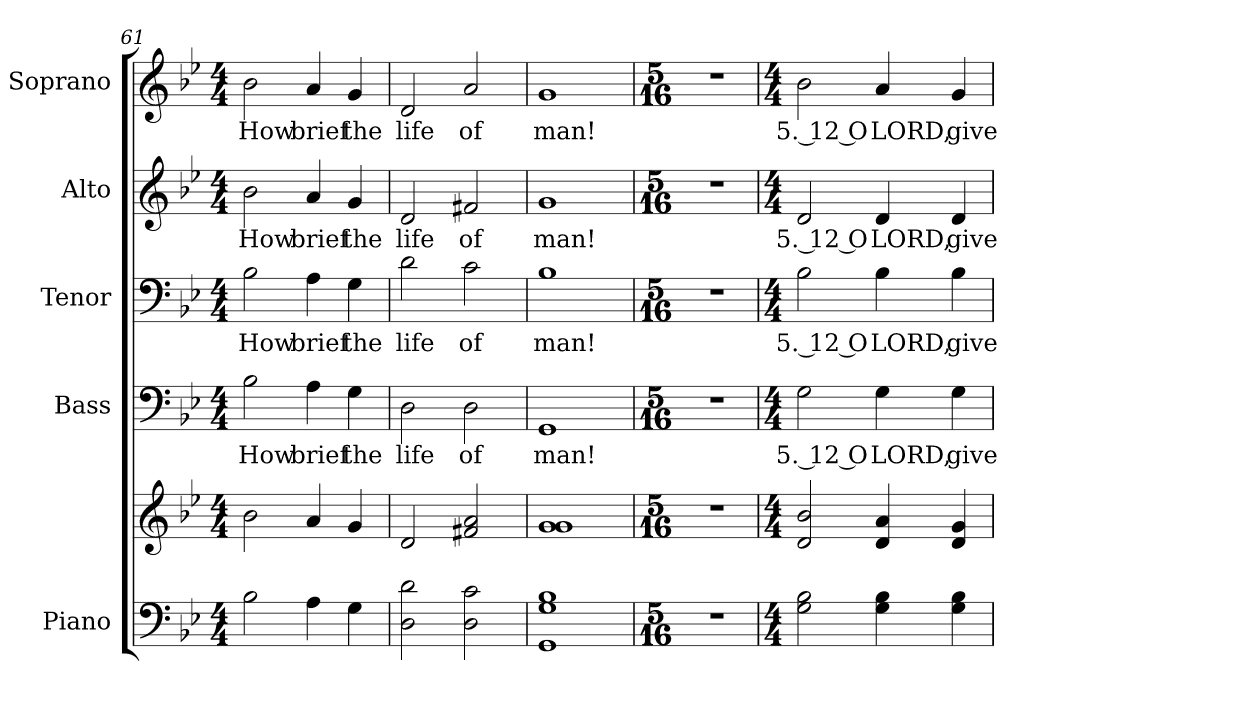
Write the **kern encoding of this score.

**kern	**kern	**kern	**text	**kern	**text	**kern	**text	**kern	**text
*part5	*part5	*part4	*part4	*part3	*part3	*part2	*part2	*part1	*part1
*staff6	*staff5	*staff4	*staff4	*staff3	*staff3	*staff2	*staff2	*staff1	*staff1
*I"Piano	*	*I"Bass	*	*I"Tenor	*	*I"Alto	*	*I"Soprano	*
*I'Pno.	*	*I'B.	*	*I'T.	*	*I'A.	*	*I'S.	*
!!LO:PB:g=z
*clefF4	*clefG2	*clefF4	*	*clefF4	*	*clefG2	*	*clefG2	*
*k[b-e-]	*k[b-e-]	*k[b-e-]	*	*k[b-e-]	*	*k[b-e-]	*	*k[b-e-]	*
*B-:	*B-:	*B-:	*	*B-:	*	*B-:	*	*B-:	*
*M4/4	*M4/4	*M4/4	*	*M4/4	*	*M4/4	*	*M4/4	*
=61	=61	=61	=61	=61	=61	=61	=61	=61	=61
!	!	!	!LO:LY:b:color=#000000	!	!	!	!	!	!
!	!	!	!	!	!LO:LY:b:color=#000000	!	!	!	!
!	!	!	!	!	!	!	!LO:LY:b:color=#000000	!	!
!	!	!	!	!	!	!	!	!	!LO:LY:b:color=#000000
2B-i\	2b-i\	2B-i\	How	2B-i\	How	2b-i\	How	2b-i\	How
!	!	!	!LO:LY:b:color=#000000	!	!	!	!	!	!
!	!	!	!	!	!LO:LY:b:color=#000000	!	!	!	!
!	!	!	!	!	!	!	!LO:LY:b:color=#000000	!	!
!	!	!	!	!	!	!	!	!	!LO:LY:b:color=#000000
4Ai\	4ai/	4Ai\	brief	4Ai\	brief	4ai/	brief	4ai/	brief
!	!	!	!LO:LY:b:color=#000000	!	!	!	!	!	!
!	!	!	!	!	!LO:LY:b:color=#000000	!	!	!	!
!	!	!	!	!	!	!	!LO:LY:b:color=#000000	!	!
!	!	!	!	!	!	!	!	!	!LO:LY:b:color=#000000
4Gi\	4gi/	4Gi\	the	4Gi\	the	4gi/	the	4gi/	the
=62	=62	=62	=62	=62	=62	=62	=62	=62	=62
!	!	!	!LO:LY:b:color=#000000	!	!	!	!	!	!
!	!	!	!	!	!LO:LY:b:color=#000000	!	!	!	!
!	!	!	!	!	!	!	!LO:LY:b:color=#000000	!	!
!	!	!	!	!	!	!	!	!	!LO:LY:b:color=#000000
2Di\ 2di	2di/	2Di\	life	2di\	life	2di/	life	2di/	life
!	!	!	!LO:LY:b:color=#000000	!	!	!	!	!	!
!	!	!	!	!	!LO:LY:b:color=#000000	!	!	!	!
!	!	!	!	!	!	!	!LO:LY:b:color=#000000	!	!
!	!	!	!	!	!	!	!	!	!LO:LY:b:color=#000000
2Di\ 2ci	2f#Xi/ 2ai	2Di\	of	2ci\	of	2f#Xi/	of	2ai/	of
=63	=63	=63	=63	=63	=63	=63	=63	=63	=63
!	!	!	!LO:LY:b:color=#000000	!	!	!	!	!	!
!	!	!	!	!	!LO:LY:b:color=#000000	!	!	!	!
!	!	!	!	!	!	!	!LO:LY:b:color=#000000	!	!
!	!	!	!	!	!	!	!	!	!LO:LY:b:color=#000000
1GGi 1Gi 1B-i	1gi 1gi	1GGi	man!	1B-i	man!	1gi	man!	1gi	man!
=64	=64	=64	=64	=64	=64	=64	=64	=64	=64
*M5/16	*M5/16	*M5/16	*	*M5/16	*	*M5/16	*	*M5/16	*
!LO:N:vis=1	!LO:N:vis=1	!LO:N:vis=1	!	!LO:N:vis=1	!	!LO:N:vis=1	!	!LO:N:vis=1	!
16%5r	16%5r	16%5r	.	16%5r	.	16%5r	.	16%5r	.
=65	=65	=65	=65	=65	=65	=65	=65	=65	=65
*M4/4	*M4/4	*M4/4	*	*M4/4	*	*M4/4	*	*M4/4	*
!	!	!	!LO:LY:b:color=#000000	!	!	!	!	!	!
!	!	!	!	!	!LO:LY:b:color=#000000	!	!	!	!
!	!	!	!	!	!	!	!LO:LY:b:color=#000000	!	!
!	!	!	!	!	!	!	!	!	!LO:LY:b:color=#000000
2Gi\ 2B-i	2di/ 2b-i	2Gi\	5. 12 O	2B-i\	5. 12 O	2di/	5. 12 O	2b-i\	5. 12 O
!	!	!	!LO:LY:b:color=#000000	!	!	!	!	!	!
!	!	!	!	!	!LO:LY:b:color=#000000	!	!	!	!
!	!	!	!	!	!	!	!LO:LY:b:color=#000000	!	!
!	!	!	!	!	!	!	!	!	!LO:LY:b:color=#000000
4Gi\ 4B-i	4di/ 4ai	4Gi\	LORD,	4B-i\	LORD,	4di/	LORD,	4ai/	LORD,
!	!	!	!LO:LY:b:color=#000000	!	!	!	!	!	!
!	!	!	!	!	!LO:LY:b:color=#000000	!	!	!	!
!	!	!	!	!	!	!	!LO:LY:b:color=#000000	!	!
!	!	!	!	!	!	!	!	!	!LO:LY:b:color=#000000
4Gi\ 4B-i	4di/ 4gi	4Gi\	give	4B-i\	give	4di/	give	4gi/	give
=	=	=	=	=	=	=	=	=	=
*-	*-	*-	*-	*-	*-	*-	*-	*-	*-
